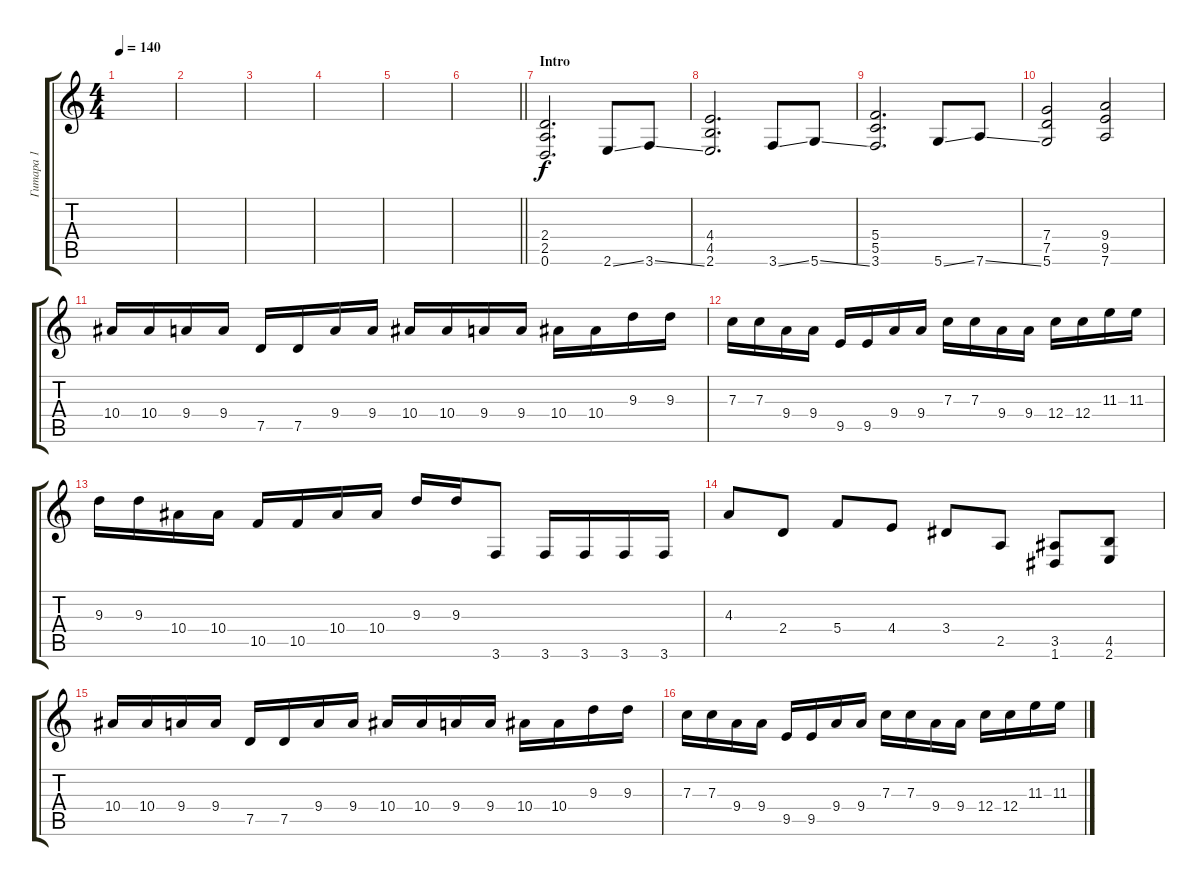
\track ("Гитара 1" "Гитара 1") {instrument distortionguitar}
\staff {score tabs}
\tuning (D4 A3 F3 C3 G2 D2) {hide}
\ts (4 4)
\tempo 140
\clef g2
\ks c
|
|
|
|
|
\barLineRight lightlight
|
\section ("" "Intro")
(2.4 2.5 0.6).2{d} 2.6{ss}.8 3.6{ss}.8 |
(4.4 4.5 2.6).2{d} 3.6{ss}.8 5.6{ss}.8 |
(5.4 5.5 3.6).2{d} 5.6{ss}.8 7.6{ss}.8 |
(7.4 7.5 5.6).2 (9.4 9.5 7.6).2 |
10.4.16 10.4.16 9.4.16 9.4.16 7.5.16 7.5.16 9.4.16 9.4.16 10.4.16 10.4.16 9.4.16 9.4.16 10.4.16 10.4.16 9.3.16 9.3.16 |
7.3.16 7.3.16 9.4.16 9.4.16 9.5.16 9.5.16 9.4.16 9.4.16 7.3.16 7.3.16 9.4.16 9.4.16 12.4.16 12.4.16 11.3.16 11.3.16 |
9.3.16 9.3.16 10.4.16 10.4.16 10.5.16 10.5.16 10.4.16 10.4.16 9.3.16 9.3.16 3.6.8 3.6.16 3.6.16 3.6.16 3.6.16 |
4.3.8 2.4.8 5.4.8 4.4.8 3.4.8 2.5.8 (3.5 1.6).8 (4.5 2.6).8 |
10.4.16 10.4.16 9.4.16 9.4.16 7.5.16 7.5.16 9.4.16 9.4.16 10.4.16 10.4.16 9.4.16 9.4.16 10.4.16 10.4.16 9.3.16 9.3.16 |
7.3.16 7.3.16 9.4.16 9.4.16 9.5.16 9.5.16 9.4.16 9.4.16 7.3.16 7.3.16 9.4.16 9.4.16 12.4.16 12.4.16 11.3.16 11.3.16
